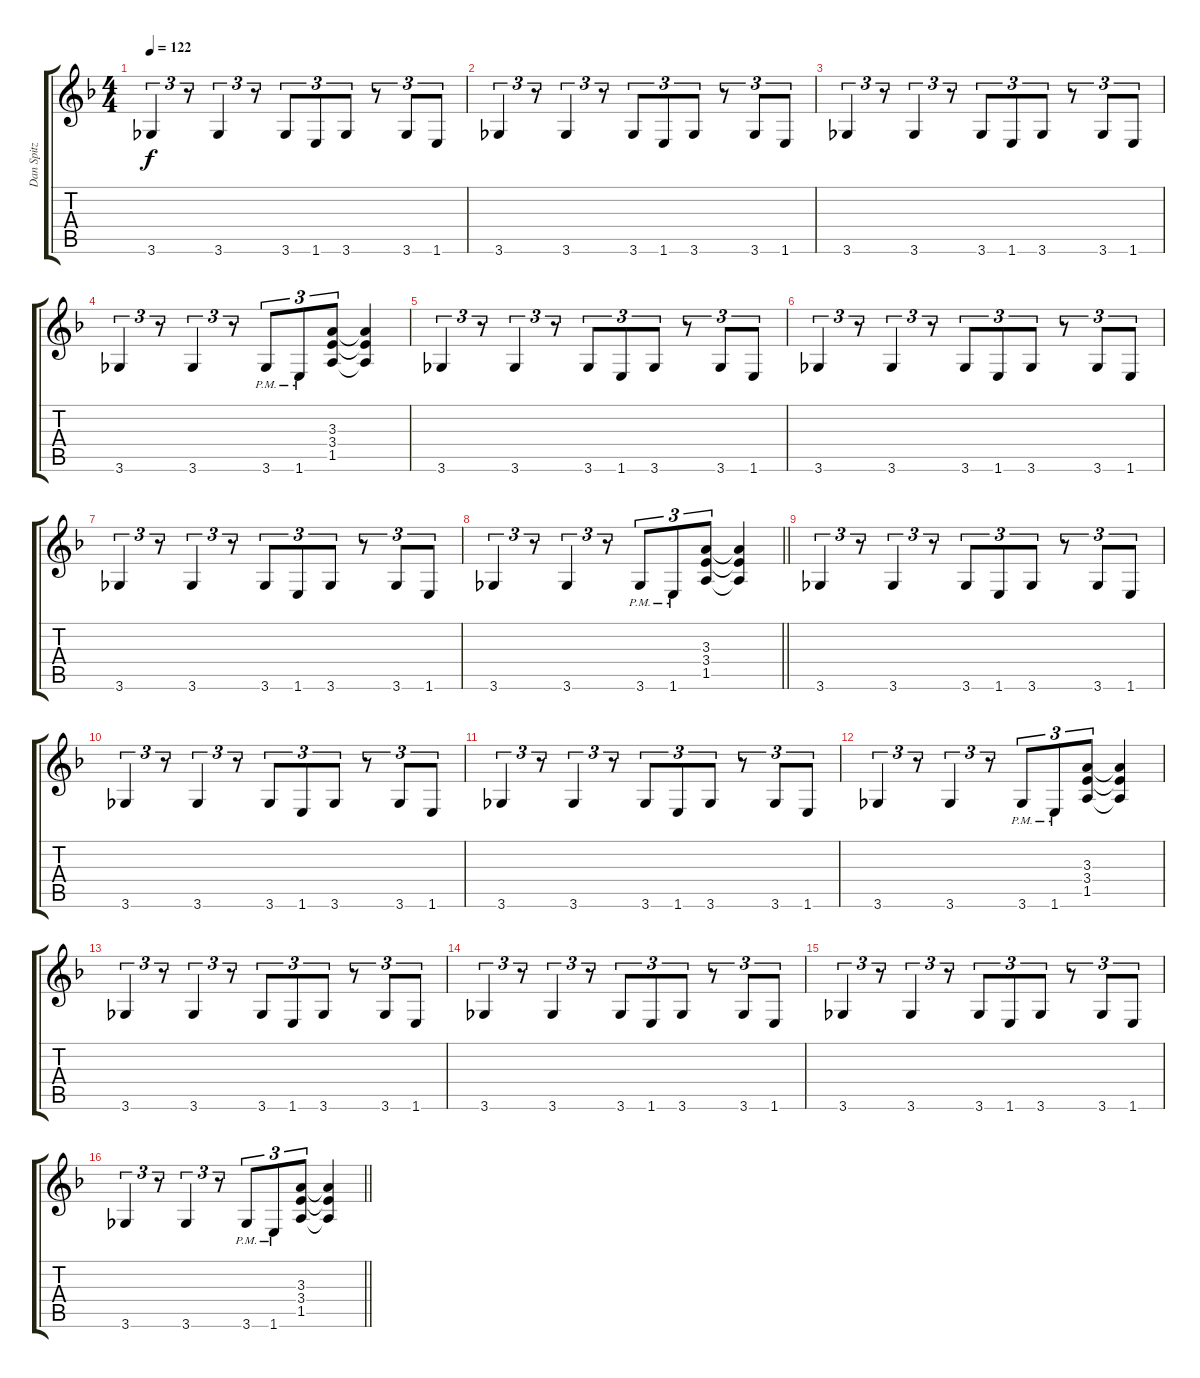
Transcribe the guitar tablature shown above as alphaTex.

\track ("Dan Spitz" "Dan Spitz") {instrument distortionguitar}
\staff {score tabs}
\tuning (Eb4 Bb3 Gb3 Db3 Ab2 Eb2) {hide}
\ts (4 4)
\tempo 122
\clef g2
\ks f
3.6.4{tu (3 2) dy f instrument distortionguitar} r.8{tu (3 2)} 3.6.4{tu (3 2)} r.8{tu (3 2)} 3.6.8{tu (3 2)} 1.6.8{tu (3 2)} 3.6.8{tu (3 2)} r.8{tu (3 2)} 3.6.8{tu (3 2)} 1.6.8{tu (3 2)} |
3.6.4{tu (3 2)} r.8{tu (3 2)} 3.6.4{tu (3 2)} r.8{tu (3 2)} 3.6.8{tu (3 2)} 1.6.8{tu (3 2)} 3.6.8{tu (3 2)} r.8{tu (3 2)} 3.6.8{tu (3 2)} 1.6.8{tu (3 2)} |
3.6.4{tu (3 2)} r.8{tu (3 2)} 3.6.4{tu (3 2)} r.8{tu (3 2)} 3.6.8{tu (3 2)} 1.6.8{tu (3 2)} 3.6.8{tu (3 2)} r.8{tu (3 2)} 3.6.8{tu (3 2)} 1.6.8{tu (3 2)} |
3.6.4{tu (3 2)} r.8{tu (3 2)} 3.6.4{tu (3 2)} r.8{tu (3 2)} 3.6{pm}.8{tu (3 2)} 1.6{pm}.8{tu (3 2)} (3.3 3.4 1.5).8{tu (3 2)} (3.3{t} 3.4{t} 1.5{t}).4 |
3.6.4{tu (3 2)} r.8{tu (3 2)} 3.6.4{tu (3 2)} r.8{tu (3 2)} 3.6.8{tu (3 2)} 1.6.8{tu (3 2)} 3.6.8{tu (3 2)} r.8{tu (3 2)} 3.6.8{tu (3 2)} 1.6.8{tu (3 2)} |
3.6.4{tu (3 2)} r.8{tu (3 2)} 3.6.4{tu (3 2)} r.8{tu (3 2)} 3.6.8{tu (3 2)} 1.6.8{tu (3 2)} 3.6.8{tu (3 2)} r.8{tu (3 2)} 3.6.8{tu (3 2)} 1.6.8{tu (3 2)} |
3.6.4{tu (3 2)} r.8{tu (3 2)} 3.6.4{tu (3 2)} r.8{tu (3 2)} 3.6.8{tu (3 2)} 1.6.8{tu (3 2)} 3.6.8{tu (3 2)} r.8{tu (3 2)} 3.6.8{tu (3 2)} 1.6.8{tu (3 2)} |
\barLineRight lightlight
3.6.4{tu (3 2)} r.8{tu (3 2)} 3.6.4{tu (3 2)} r.8{tu (3 2)} 3.6{pm}.8{tu (3 2)} 1.6{pm}.8{tu (3 2)} (3.3 3.4 1.5).8{tu (3 2)} (3.3{t} 3.4{t} 1.5{t}).4 |
3.6.4{tu (3 2)} r.8{tu (3 2)} 3.6.4{tu (3 2)} r.8{tu (3 2)} 3.6.8{tu (3 2)} 1.6.8{tu (3 2)} 3.6.8{tu (3 2)} r.8{tu (3 2)} 3.6.8{tu (3 2)} 1.6.8{tu (3 2)} |
3.6.4{tu (3 2)} r.8{tu (3 2)} 3.6.4{tu (3 2)} r.8{tu (3 2)} 3.6.8{tu (3 2)} 1.6.8{tu (3 2)} 3.6.8{tu (3 2)} r.8{tu (3 2)} 3.6.8{tu (3 2)} 1.6.8{tu (3 2)} |
3.6.4{tu (3 2)} r.8{tu (3 2)} 3.6.4{tu (3 2)} r.8{tu (3 2)} 3.6.8{tu (3 2)} 1.6.8{tu (3 2)} 3.6.8{tu (3 2)} r.8{tu (3 2)} 3.6.8{tu (3 2)} 1.6.8{tu (3 2)} |
3.6.4{tu (3 2)} r.8{tu (3 2)} 3.6.4{tu (3 2)} r.8{tu (3 2)} 3.6{pm}.8{tu (3 2)} 1.6{pm}.8{tu (3 2)} (3.3 3.4 1.5).8{tu (3 2)} (3.3{t} 3.4{t} 1.5{t}).4 |
3.6.4{tu (3 2)} r.8{tu (3 2)} 3.6.4{tu (3 2)} r.8{tu (3 2)} 3.6.8{tu (3 2)} 1.6.8{tu (3 2)} 3.6.8{tu (3 2)} r.8{tu (3 2)} 3.6.8{tu (3 2)} 1.6.8{tu (3 2)} |
3.6.4{tu (3 2)} r.8{tu (3 2)} 3.6.4{tu (3 2)} r.8{tu (3 2)} 3.6.8{tu (3 2)} 1.6.8{tu (3 2)} 3.6.8{tu (3 2)} r.8{tu (3 2)} 3.6.8{tu (3 2)} 1.6.8{tu (3 2)} |
3.6.4{tu (3 2)} r.8{tu (3 2)} 3.6.4{tu (3 2)} r.8{tu (3 2)} 3.6.8{tu (3 2)} 1.6.8{tu (3 2)} 3.6.8{tu (3 2)} r.8{tu (3 2)} 3.6.8{tu (3 2)} 1.6.8{tu (3 2)} |
\barLineRight lightlight
3.6.4{tu (3 2)} r.8{tu (3 2)} 3.6.4{tu (3 2)} r.8{tu (3 2)} 3.6{pm}.8{tu (3 2)} 1.6{pm}.8{tu (3 2)} (3.3 3.4 1.5).8{tu (3 2)} (3.3{t} 3.4{t} 1.5{t}).4
